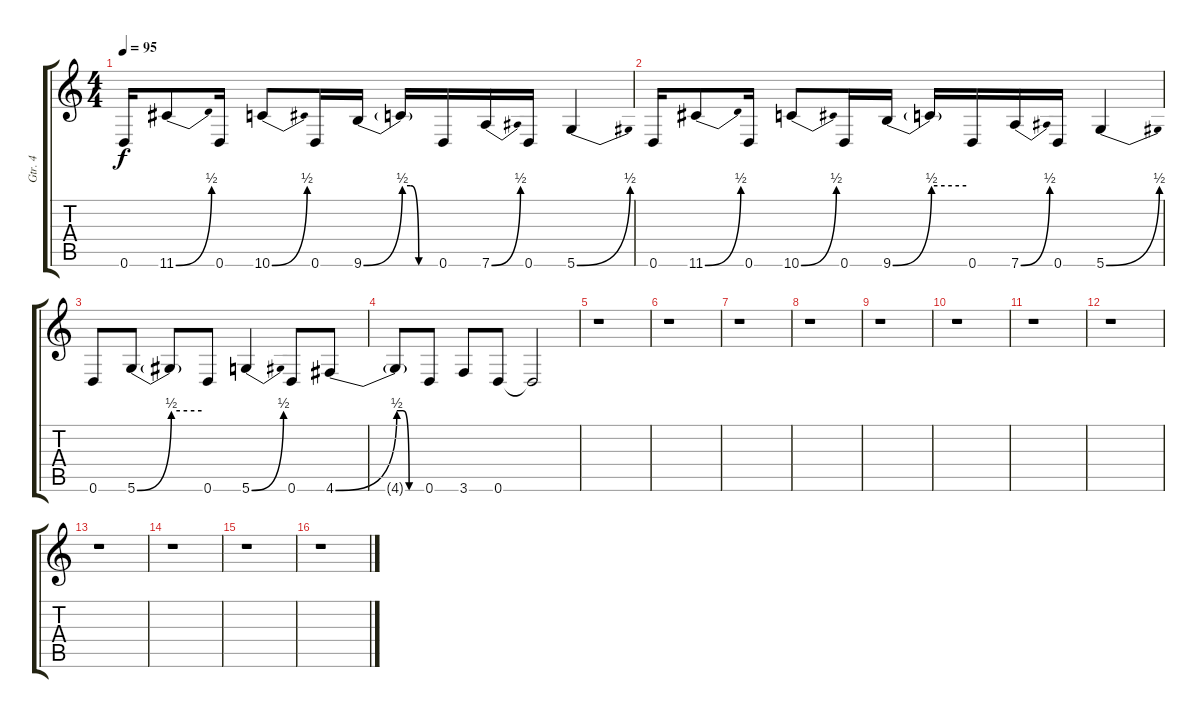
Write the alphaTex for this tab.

\track ("Gtr. 4" "Gtr. 4") {instrument distortionguitar}
\staff {score tabs}
\tuning (E4 B3 G3 D3 A2 D2) {hide}
\ts (4 4)
\tempo 95
\clef g2
\ks c
0.6.16{dy f} 11.6{be (bend 0 0 60 2)}.8 0.6.16 10.6{be (bend 0 0 60 2)}.8 0.6.16 9.6{be (bend 0 0 60 2)}.16 9.6{be (custom 0 2 15 2 30 0 60 0) t}.16 0.6.16 7.6{be (bend 0 0 60 2)}.16 0.6.16 5.6{be (bend 0 0 60 2)}.4 |
0.6.16 11.6{be (bend 0 0 60 2)}.8 0.6.16 10.6{be (bend 0 0 60 2)}.8 0.6.16 9.6{be (bend 0 0 60 2)}.16 9.6{be (hold 0 2 60 2) t}.16 0.6.16 7.6{be (bend 0 0 60 2)}.16 0.6.16 5.6{be (bend 0 0 60 2)}.4 |
0.6.8 5.6{be (bend 0 0 60 2)}.8 5.6{be (hold 0 2 60 2) t}.8 0.6.8 5.6{be (bend 0 0 60 2)}.4 0.6.8 4.6{be (bend 0 0 60 2)}.8 |
4.6{be (custom 0 2 15 2 30 0 60 0) t}.8 0.6.8 3.6.8 0.6.8 0.6{t}.2 |
r.1 |
r.1 |
r.1 |
r.1 |
r.1 |
r.1 |
r.1 |
r.1 |
r.1 |
r.1 |
r.1 |
r.1
